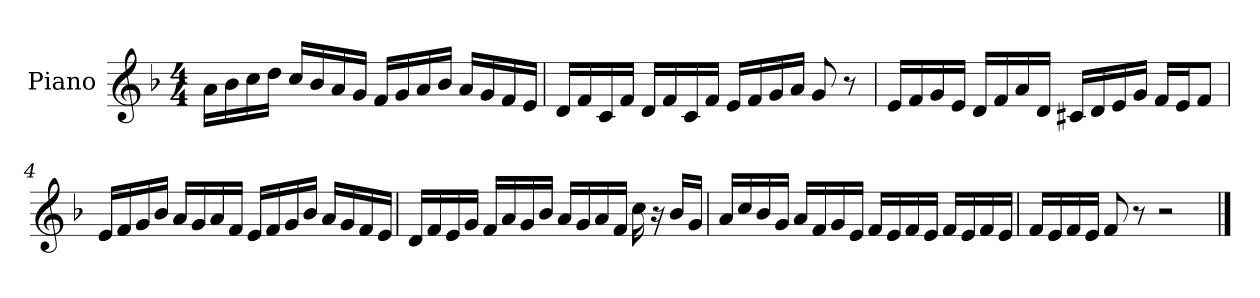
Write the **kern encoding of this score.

**kern
*part1
*staff1
*I"Piano
*I'Pno
*clefG2
*k[b-]
*F:
*M4/4
=1
16a\LL
16b-\
16cc\
16dd\JJ
16cc/LL
16b-/
16a/
16g/JJ
16f/LL
16g/
16a/
16b-/JJ
16a/LL
16g/
16f/
16e/JJ
=2
16d/LL
16f/
16c/
16f/JJ
16d/LL
16f/
16c/
16f/JJ
16e/LL
16f/
16g/
16a/JJ
8g/
8r
=3
16e/LL
16f/
16g/
16e/JJ
16d/LL
16f/
16a/
16d/JJ
16c#X/LL
16d/
16e/
16g/JJ
16f/LL
16e/J
8f/J
=4
16e/LL
16f/
16g/
16b-/JJ
16a/LL
16g/
16a/
16f/JJ
16e/LL
16f/
16g/
16b-/JJ
16a/LL
16g/
16f/
16e/JJ
=5
16d/LL
16f/
16e/
16g/JJ
16f/LL
16a/
16g/
16b-/JJ
16a/LL
16g/
16a/
16f/JJ
16cc\
16r
16b-/LL
16g/JJ
=6
16a/LL
16cc/
16b-/
16g/JJ
16a/LL
16f/
16g/
16e/JJ
16f/LL
16e/
16f/
16e/JJ
16f/LL
16e/
16f/
16e/JJ
=7
16f/LL
16e/
16f/
16e/JJ
8f/
8r
2r
==
*-
